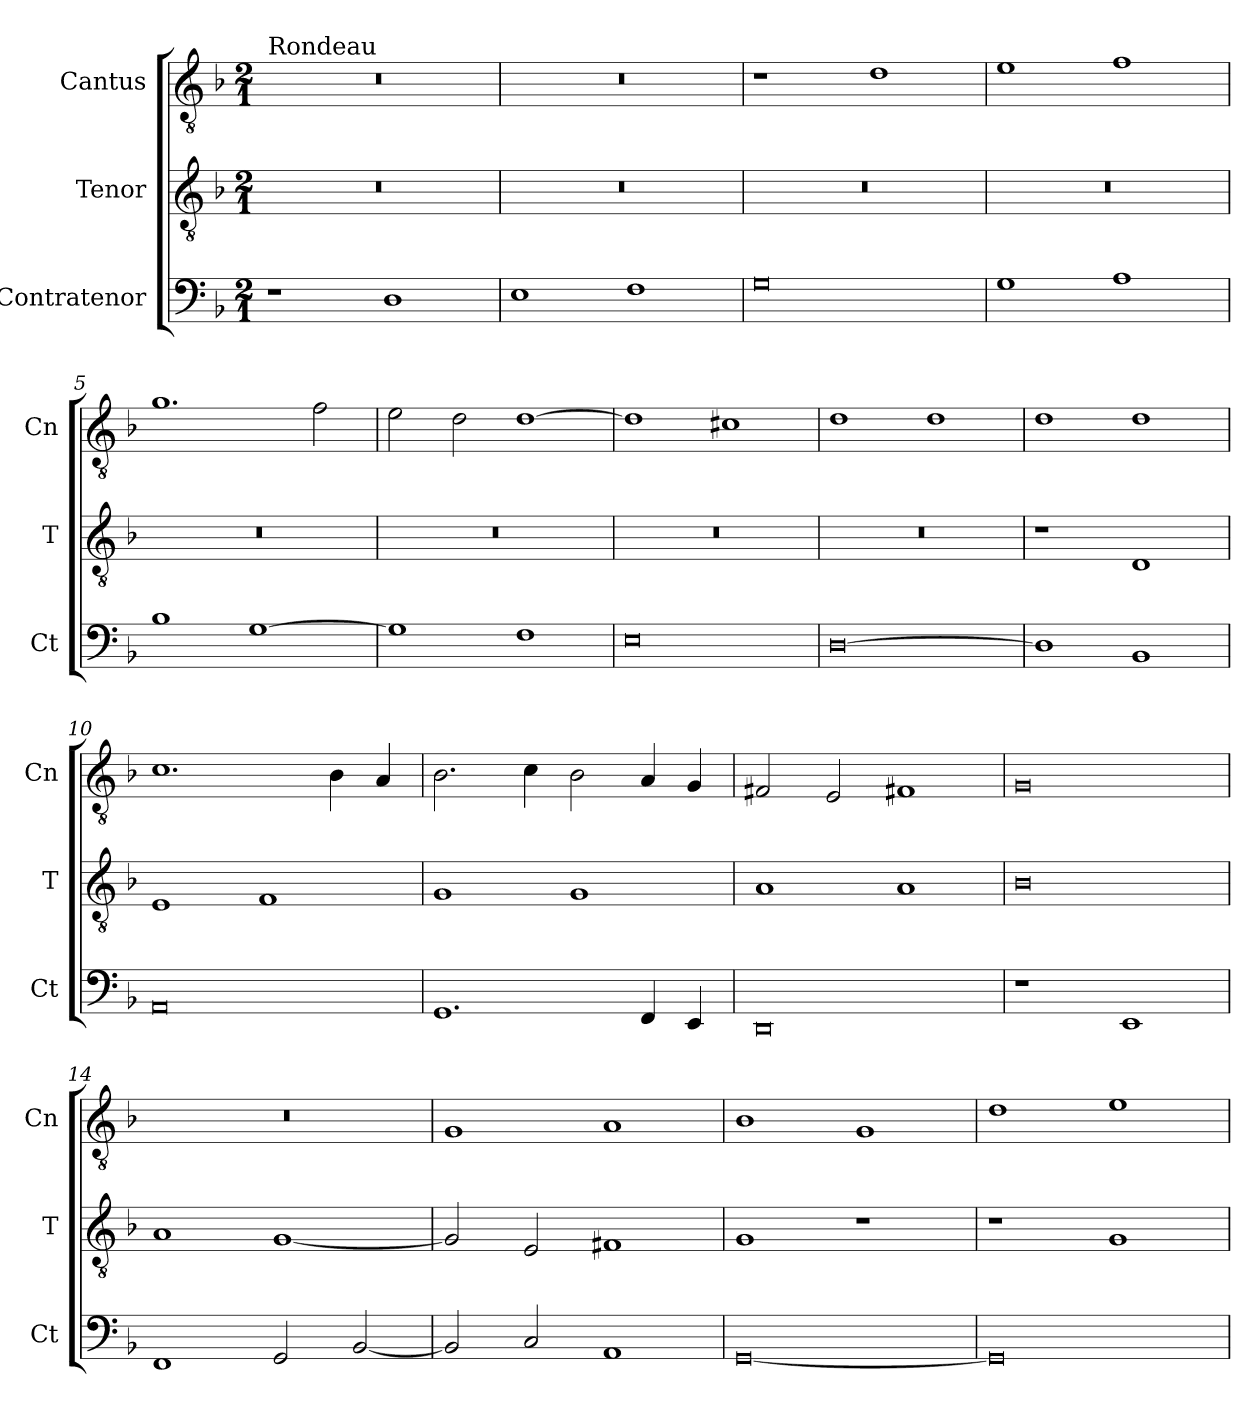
**kern	**kern	**kern
*part3	*part2	*part1
*staff3	*staff2	*staff1
*I"Contratenor	*I"Tenor	*I"Cantus
*I'Ct	*I'T	*I'Cn
*clefF4	*clefGv2	*clefGv2
*k[b-]	*k[b-]	*k[b-]
*M2/1	*M2/1	*M2/1
=1	=1	=1
!	!	!LO:TX:a:t=Rondeau
1r	0r	0r
1D	.	.
=2	=2	=2
1E	0r	0r
1F	.	.
=3	=3	=3
0G	0r	1r
.	.	1d
=4	=4	=4
1G	0r	1e
1A	.	1f
=5	=5	=5
1B-	0r	1.g
[1G	.	.
.	.	2f\
=6	=6	=6
1G]	0r	2e\
.	.	2d\
1F	.	[1d
=7	=7	=7
0E	0r	1d]
.	.	1c#X
=8	=8	=8
[0D	0r	1d
.	.	1d
=9	=9	=9
1D]	1r	1d
1BB-	1D	1d
=10	=10	=10
0AA	1E	1.c
.	1F	.
.	.	4B-\
.	.	4A/
=11	=11	=11
1.GG	1G	2.B-\
.	.	4c\
.	1G	2B-\
4FF/	.	4A/
4EE/	.	4G/
=12	=12	=12
0DD	1A	2F#X/
.	.	2E/
.	1A	1F#X
=13	=13	=13
1r	0B-	0G
1EE	.	.
=14	=14	=14
1FF	1A	0r
2GG/	[1G	.
[2BB-/	.	.
=15	=15	=15
2BB-/]	2G/]	1G
2C/	2E/	.
1AA	1F#X	1A
=16	=16	=16
[0GG	1G	1B-
.	1r	1G
=17	=17	=17
0GG]	1r	1d
.	1G	1e
=	=	=
*-	*-	*-
